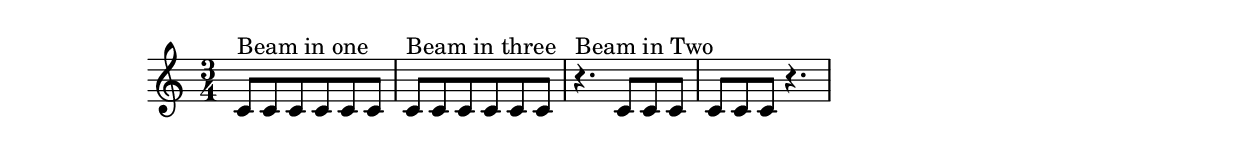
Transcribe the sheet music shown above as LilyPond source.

\version "2.15.31"

\header {

  doctitle = "Special beaming rules for 3/4 time"

  texinfo = "
Whole-measure and half-measure beaming in 3/4 time can be controlled.
The first measure should be beamed in one.  The second measure should
be beamed in three.  The third and fourth measures should be beamed
at 3/8.
  "

}

\relative c' {
    \time 3/4
    c8^\markup "Beam in one" c c c c c
    \set Timing.beamWholeMeasure = ##f
    c8^\markup "Beam in three" c c c c c
    \set Timing.beamHalfMeasure = ##t
    r4.^\markup "Beam in Two" c8 c c
    c8 c c  r4.
}
